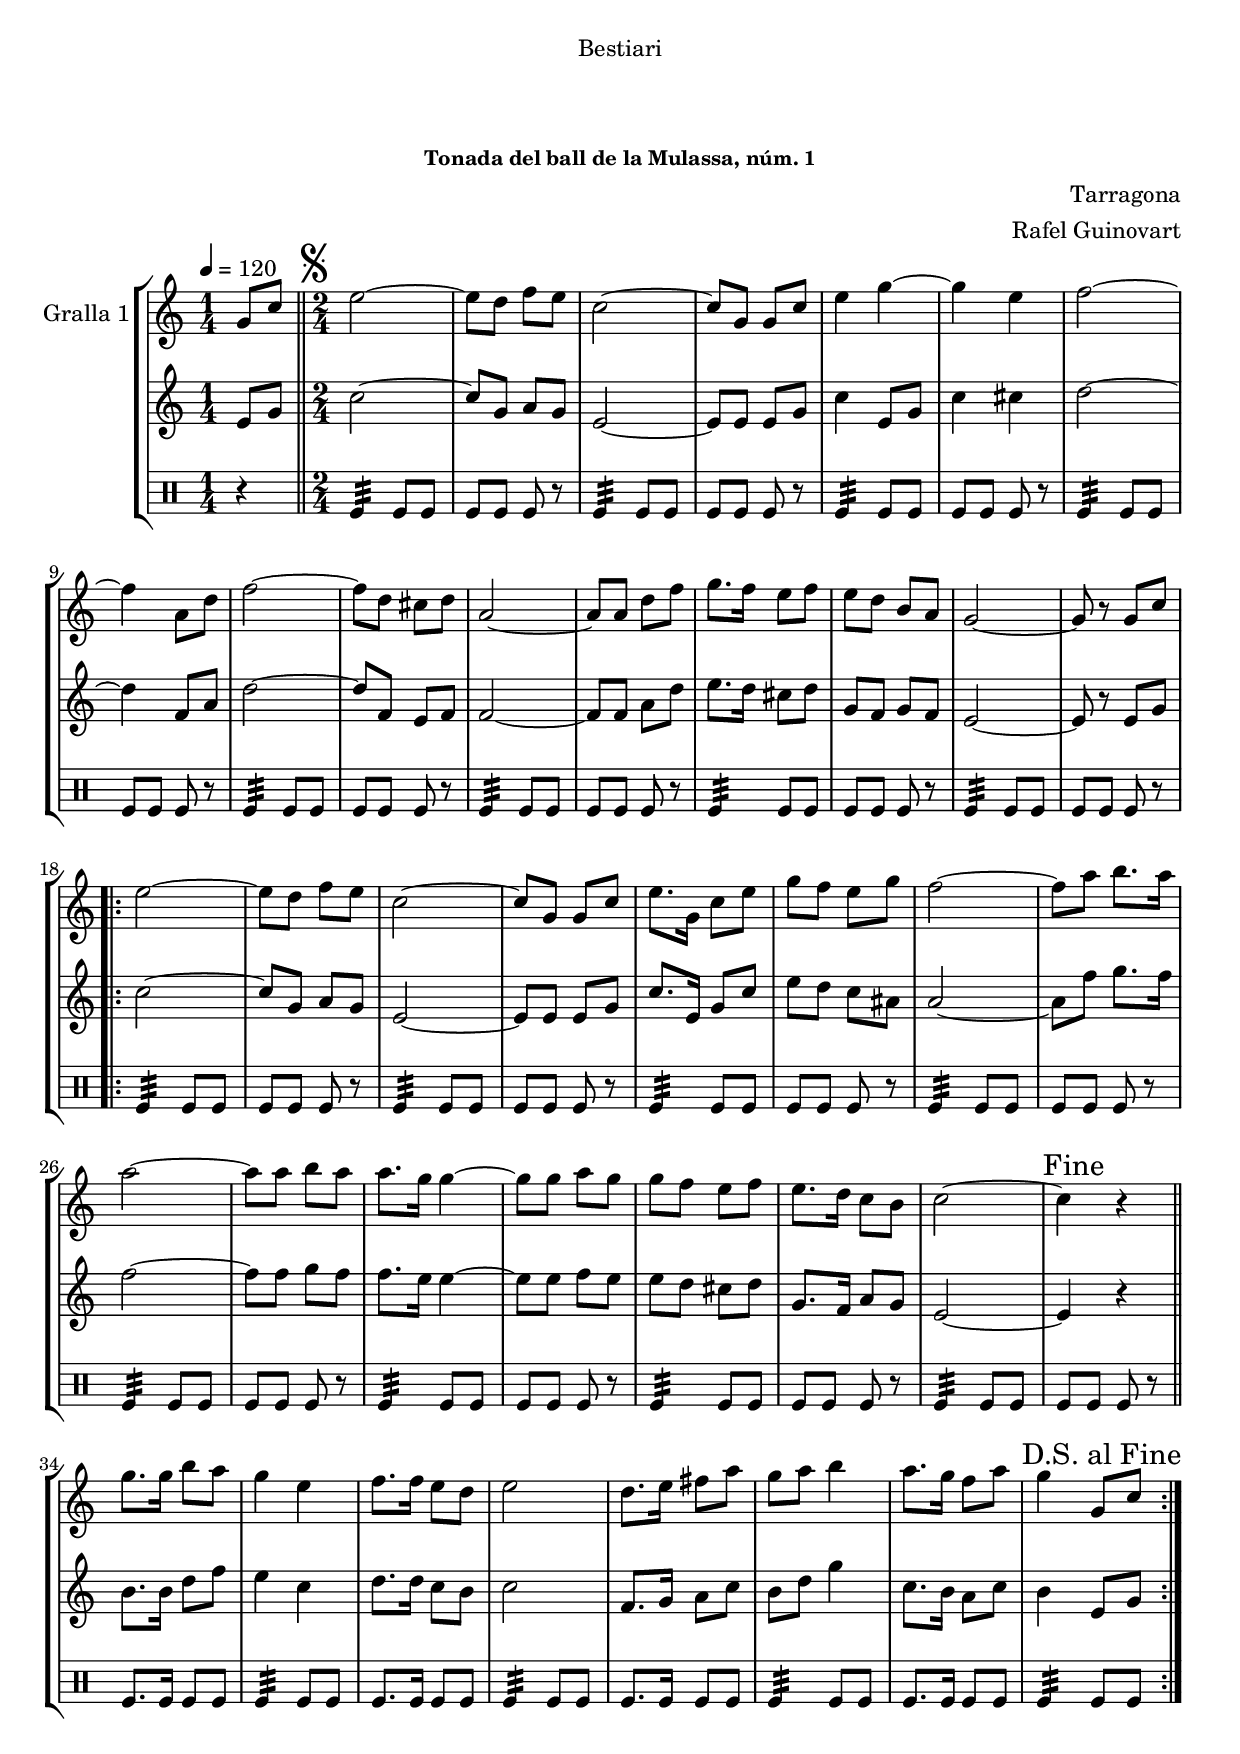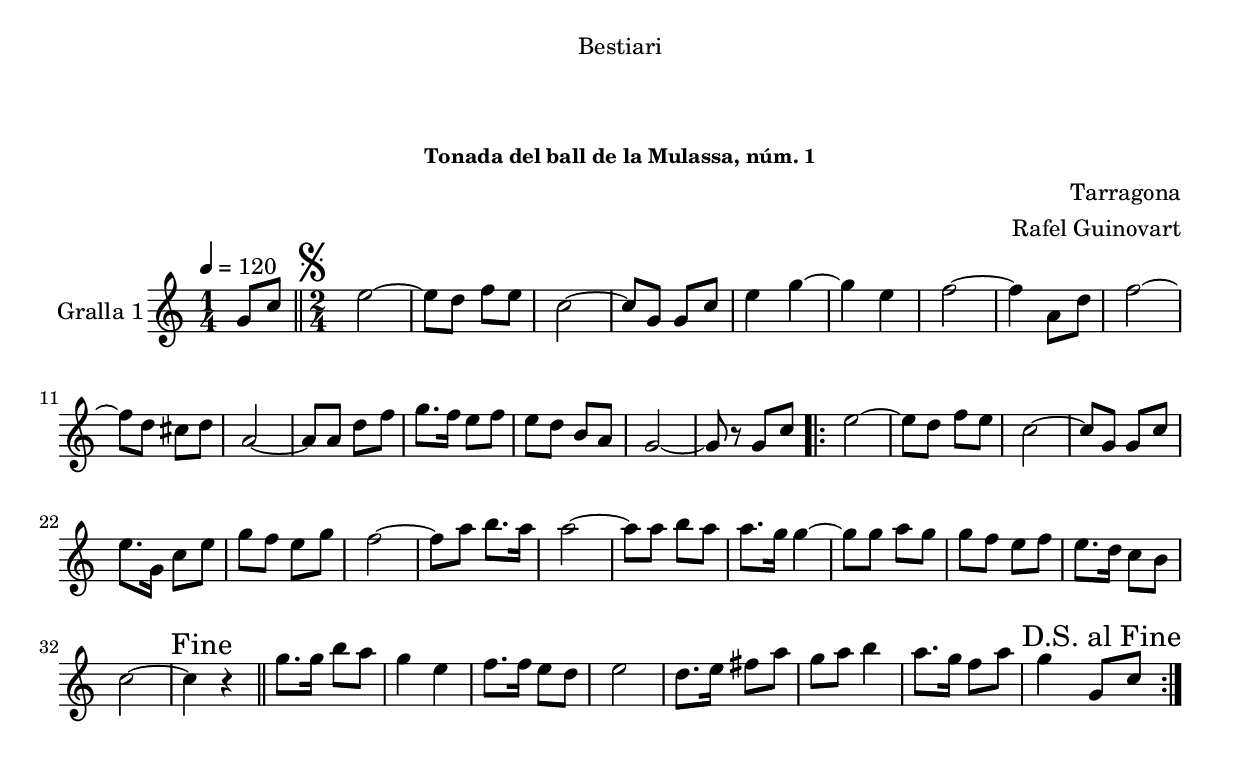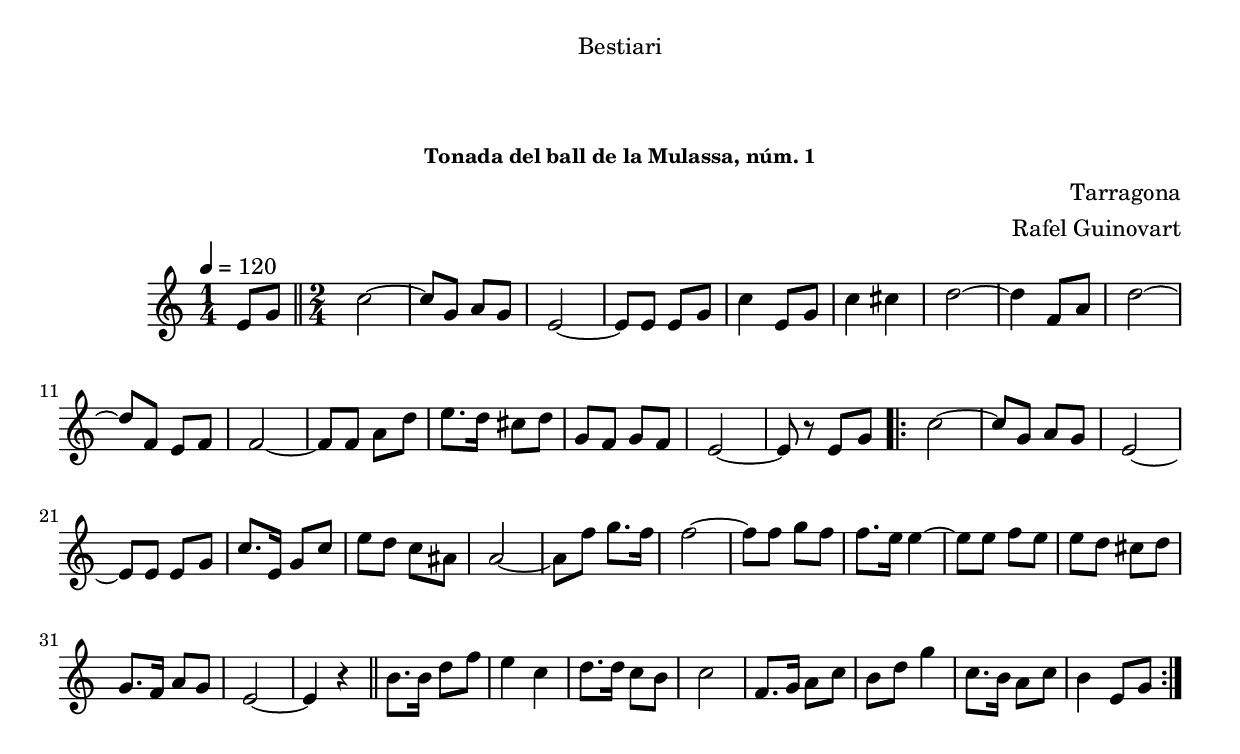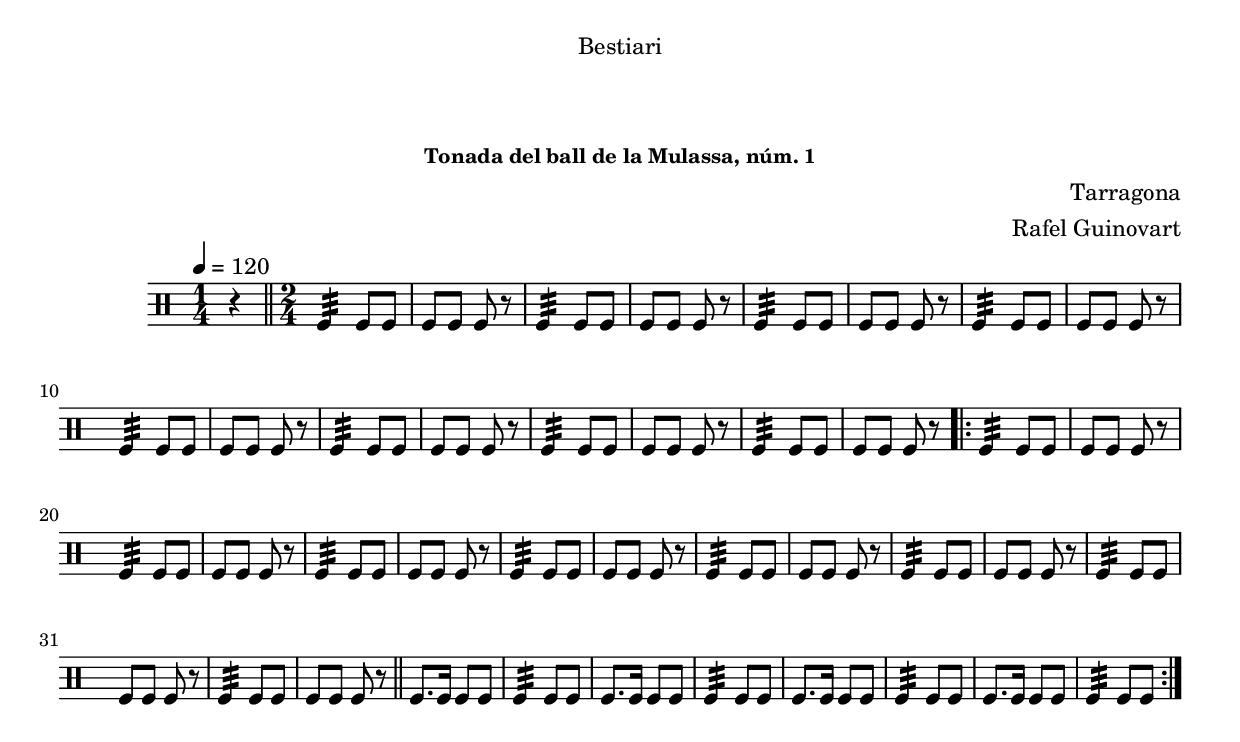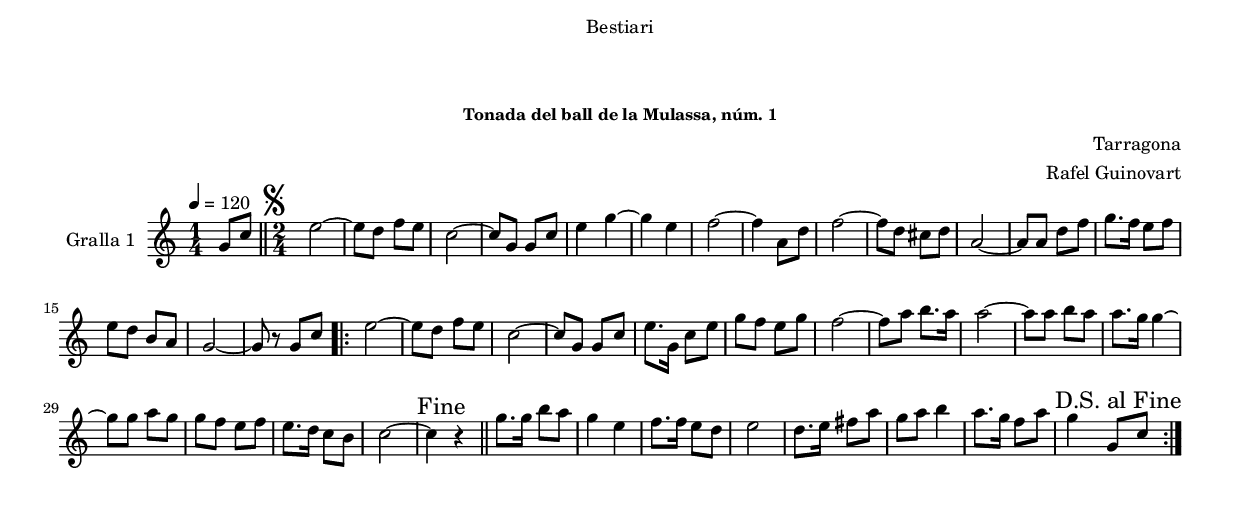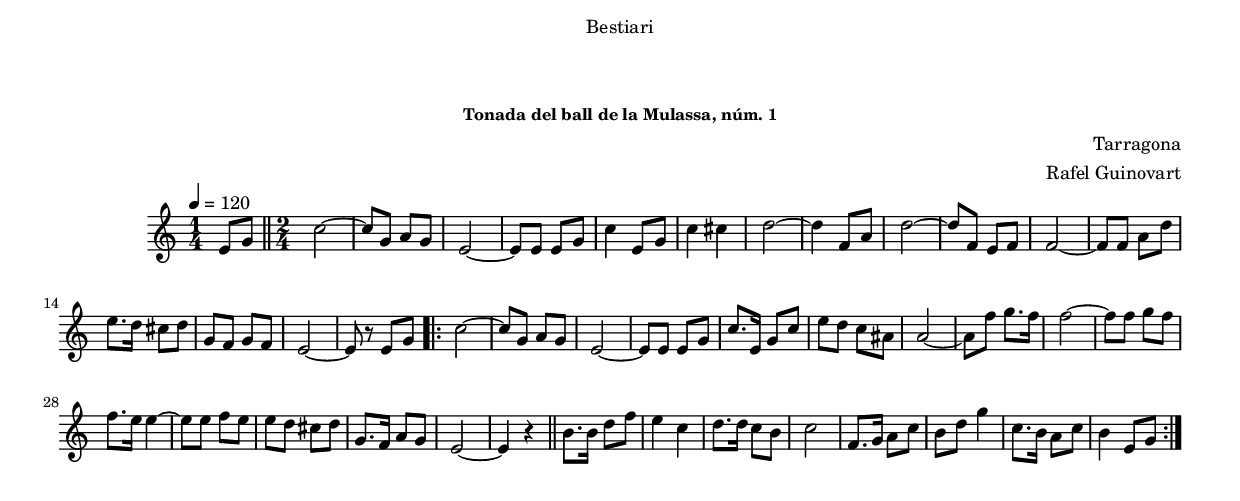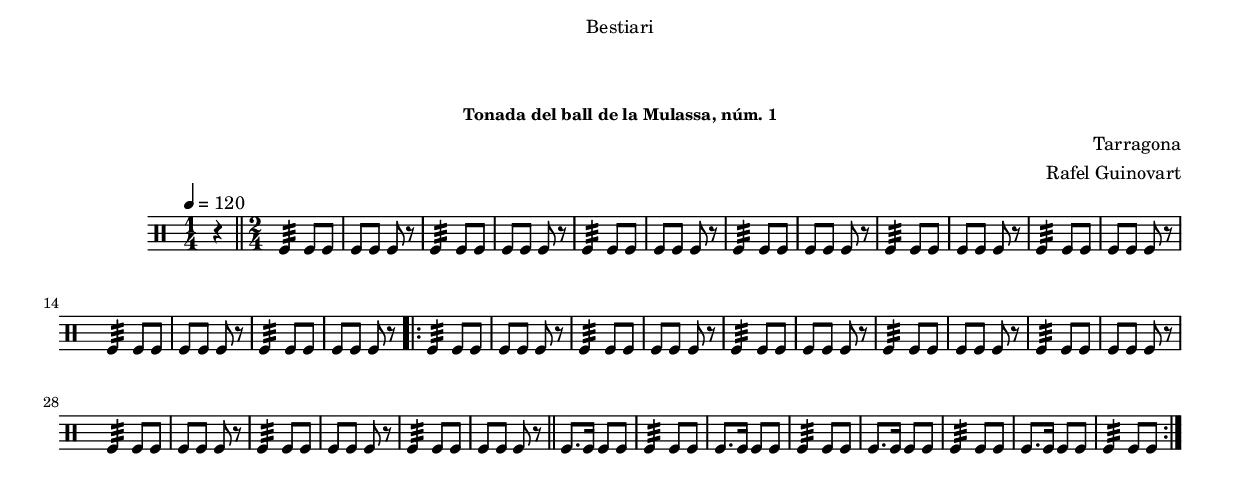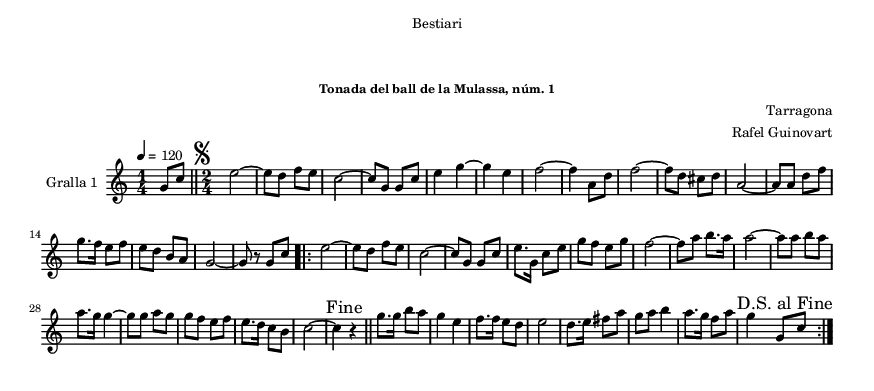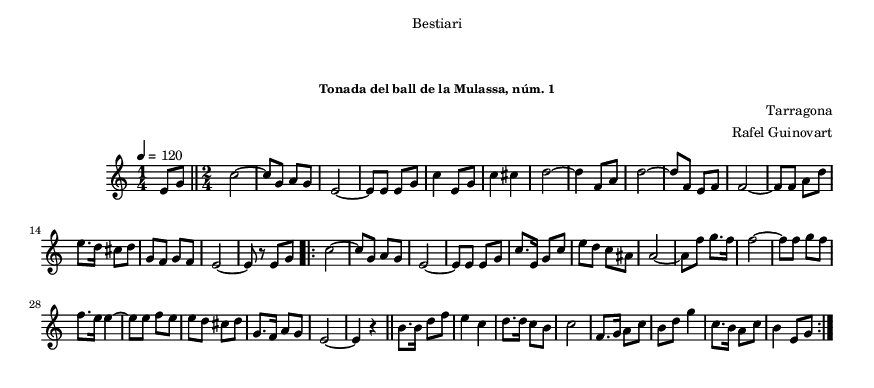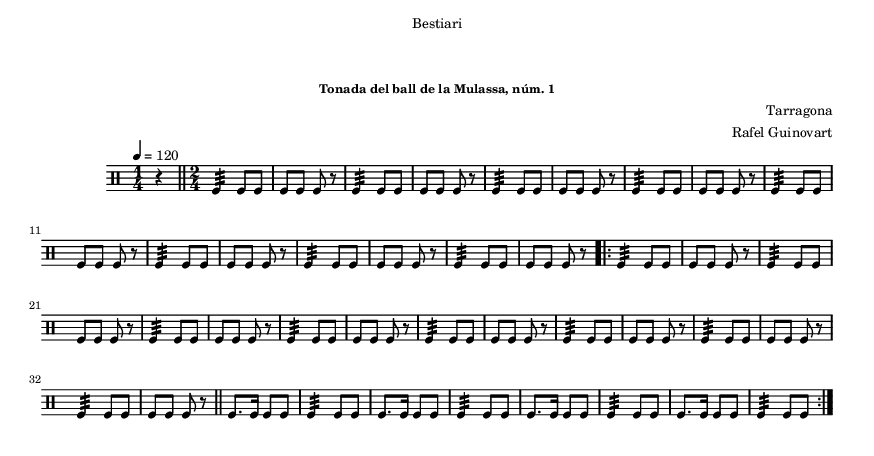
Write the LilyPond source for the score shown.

\version "2.16.0"

\header {
  dedication="Bestiari"
  title="         "
  subtitle="         "
  subsubtitle="Tonada del ball de la Mulassa, núm. 1"
  poet=""
  meter=""
  piece=""
  composer="Tarragona"
  arranger="Rafel Guinovart"
  opus=""
  instrument=""
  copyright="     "
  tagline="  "
}

liniaroAa =
\relative g'
{
  \tempo 4=120
  \clef treble
  \key c \major
  \time 1/4
  g8 c  \bar "||"
  \time 2/4   \mark \markup {\musicglyph #"scripts.segno"} e2 ~  |
  e8 d f e  |
  c2 ~  |
  %05
  c8 g g c  |
  e4 g ~  |
  g4 e  |
  f2 ~  |
  f4 a,8 d  |
  %10
  f2 ~  |
  f8 d cis d  |
  a2 ~  |
  a8 a d f  |
  g8. f16 e8 f  |
  %15
  e8 d b a  |
  g2 ~  |
  g8 r g c  |
  \repeat volta 2 { e2 ~  |
  e8 d f e  |
  %20
  c2 ~  |
  c8 g g c  |
  e8. g,16 c8 e  |
  g8 f e g  |
  f2 ~  |
  %25
  f8 a b8. a16  |
  a2 ~  |
  a8 a b a  |
  a8. g16 g4 ~  |
  g8 g a g  |
  %30
  g8 f e f  |
  e8. d16 c8 b  |
  c2 ~  |
  \mark "Fine" c4 r  \bar "||"
  g'8. g16 b8 a  |
  %35
  g4 e  |
  f8. f16 e8 d  |
  e2  |
  d8. e16 fis8 a  |
  g8 a b4  |
  %40
  a8. g16 f8 a  |
  \mark "D.S. al Fine" g4 g,8 c  | }
}

liniaroAb =
\relative e'
{
  \tempo 4=120
  \clef treble
  \key c \major
  \time 1/4
  e8 g  \bar "||"
  \time 2/4   c2 ~  |
  c8 g a g  |
  e2 ~  |
  %05
  e8 e e g  |
  c4 e,8 g  |
  c4 cis  |
  d2 ~  |
  d4 f,8 a  |
  %10
  d2 ~  |
  d8 f, e f  |
  f2 ~  |
  f8 f a d  |
  e8. d16 cis8 d  |
  %15
  g,8 f g f  |
  e2 ~  |
  e8 r e g  |
  \repeat volta 2 { c2 ~  |
  c8 g a g  |
  %20
  e2 ~  |
  e8 e e g  |
  c8. e,16 g8 c  |
  e8 d c ais  |
  a2 ~  |
  %25
  a8 f' g8. f16  |
  f2 ~  |
  f8 f g f  |
  f8. e16 e4 ~  |
  e8 e f e  |
  %30
  e8 d cis d  |
  g,8. f16 a8 g  |
  e2 ~  |
  e4 r  \bar "||"
  b'8. b16 d8 f  |
  %35
  e4 c  |
  d8. d16 c8 b  |
  c2  |
  f,8. g16 a8 c  |
  b8 d g4  |
  %40
  c,8. b16 a8 c  |
  b4 e,8 g  | }
}

liniaroAc =
\drummode
{
  \tempo 4=120
  \time 1/4
  r4  \bar "||"
  \time 2/4   tomfl4:32 tomfl8 tomfl  |
  tomfl8 tomfl tomfl r  |
  tomfl4:32 tomfl8 tomfl  |
  %05
  tomfl8 tomfl tomfl r  |
  tomfl4:32 tomfl8 tomfl  |
  tomfl8 tomfl tomfl r  |
  tomfl4:32 tomfl8 tomfl  |
  tomfl8 tomfl tomfl r  |
  %10
  tomfl4:32 tomfl8 tomfl  |
  tomfl8 tomfl tomfl r  |
  tomfl4:32 tomfl8 tomfl  |
  tomfl8 tomfl tomfl r  |
  tomfl4:32 tomfl8 tomfl  |
  %15
  tomfl8 tomfl tomfl r  |
  tomfl4:32 tomfl8 tomfl  |
  tomfl8 tomfl tomfl r  |
  \repeat volta 2 { tomfl4:32 tomfl8 tomfl  |
  tomfl8 tomfl tomfl r  |
  %20
  tomfl4:32 tomfl8 tomfl  |
  tomfl8 tomfl tomfl r  |
  tomfl4:32 tomfl8 tomfl  |
  tomfl8 tomfl tomfl r  |
  tomfl4:32 tomfl8 tomfl  |
  %25
  tomfl8 tomfl tomfl r  |
  tomfl4:32 tomfl8 tomfl  |
  tomfl8 tomfl tomfl r  |
  tomfl4:32 tomfl8 tomfl  |
  tomfl8 tomfl tomfl r  |
  %30
  tomfl4:32 tomfl8 tomfl  |
  tomfl8 tomfl tomfl r  |
  tomfl4:32 tomfl8 tomfl  |
  tomfl8 tomfl tomfl r  \bar "||"
  tomfl8. tomfl16 tomfl8 tomfl  |
  %35
  tomfl4:32 tomfl8 tomfl  |
  tomfl8. tomfl16 tomfl8 tomfl  |
  tomfl4:32 tomfl8 tomfl  |
  tomfl8. tomfl16 tomfl8 tomfl  |
  tomfl4:32 tomfl8 tomfl  |
  %40
  tomfl8. tomfl16 tomfl8 tomfl  |
  tomfl4:32 tomfl8 tomfl  | }
}

\book {

\paper {
  print-page-number = false
  #(set-paper-size "a4")
  #(layout-set-staff-size 20)
}

\bookpart {
  \score {
    \new StaffGroup {
      \override Score.RehearsalMark #'self-alignment-X = #LEFT
      <<
        \new Staff \with {instrumentName = #"Gralla 1" } \liniaroAa
        \new Staff \with {instrumentName = #"" } \liniaroAb
        \new DrumStaff \with {instrumentName = #"" } \liniaroAc
      >>
    }
    \layout {}
  }\score { \unfoldRepeats
    \new StaffGroup {
      \override Score.RehearsalMark #'self-alignment-X = #LEFT
      <<
        \new Staff \with {instrumentName = #"Gralla 1" } \liniaroAa
        \new Staff \with {instrumentName = #"" } \liniaroAb
        \new DrumStaff \with {instrumentName = #"" } \liniaroAc
      >>
    }
    \midi {}
  }
}

\bookpart {
  \header {}
  \score {
    \new StaffGroup {
      \override Score.RehearsalMark #'self-alignment-X = #LEFT
      <<
        \new Staff \with {instrumentName = #"Gralla 1" } \liniaroAa
      >>
    }
    \layout {}
  }\score { \unfoldRepeats
    \new StaffGroup {
      \override Score.RehearsalMark #'self-alignment-X = #LEFT
      <<
        \new Staff \with {instrumentName = #"Gralla 1" } \liniaroAa
      >>
    }
    \midi {}
  }
}

\bookpart {
  \header {}
  \score {
    \new StaffGroup {
      \override Score.RehearsalMark #'self-alignment-X = #LEFT
      <<
        \new Staff \with {instrumentName = #"" } \liniaroAb
      >>
    }
    \layout {}
  }\score { \unfoldRepeats
    \new StaffGroup {
      \override Score.RehearsalMark #'self-alignment-X = #LEFT
      <<
        \new Staff \with {instrumentName = #"" } \liniaroAb
      >>
    }
    \midi {}
  }
}

\bookpart {
  \header {}
  \score {
    \new StaffGroup {
      \override Score.RehearsalMark #'self-alignment-X = #LEFT
      <<
        \new DrumStaff \with {instrumentName = #"" } \liniaroAc
      >>
    }
    \layout {}
  }\score { \unfoldRepeats
    \new StaffGroup {
      \override Score.RehearsalMark #'self-alignment-X = #LEFT
      <<
        \new DrumStaff \with {instrumentName = #"" } \liniaroAc
      >>
    }
    \midi {}
  }
}

}

\book {

\paper {
  print-page-number = false
  #(set-paper-size "a5landscape")
  #(layout-set-staff-size 16)
  #(define output-suffix "a5")
}

\bookpart {
  \header {}
  \score {
    \new StaffGroup {
      \override Score.RehearsalMark #'self-alignment-X = #LEFT
      <<
        \new Staff \with {instrumentName = #"Gralla 1" } \liniaroAa
      >>
    }
    \layout {}
  }
}

\bookpart {
  \header {}
  \score {
    \new StaffGroup {
      \override Score.RehearsalMark #'self-alignment-X = #LEFT
      <<
        \new Staff \with {instrumentName = #"" } \liniaroAb
      >>
    }
    \layout {}
  }
}

\bookpart {
  \header {}
  \score {
    \new StaffGroup {
      \override Score.RehearsalMark #'self-alignment-X = #LEFT
      <<
        \new DrumStaff \with {instrumentName = #"" } \liniaroAc
      >>
    }
    \layout {}
  }
}

}

\book {

\paper {
  print-page-number = false
  #(set-paper-size "a6landscape")
  #(layout-set-staff-size 12)
  #(define output-suffix "a6")
}

\bookpart {
  \header {}
  \score {
    \new StaffGroup {
      \override Score.RehearsalMark #'self-alignment-X = #LEFT
      <<
        \new Staff \with {instrumentName = #"Gralla 1" } \liniaroAa
      >>
    }
    \layout {}
  }
}

\bookpart {
  \header {}
  \score {
    \new StaffGroup {
      \override Score.RehearsalMark #'self-alignment-X = #LEFT
      <<
        \new Staff \with {instrumentName = #"" } \liniaroAb
      >>
    }
    \layout {}
  }
}

\bookpart {
  \header {}
  \score {
    \new StaffGroup {
      \override Score.RehearsalMark #'self-alignment-X = #LEFT
      <<
        \new DrumStaff \with {instrumentName = #"" } \liniaroAc
      >>
    }
    \layout {}
  }
}

}

